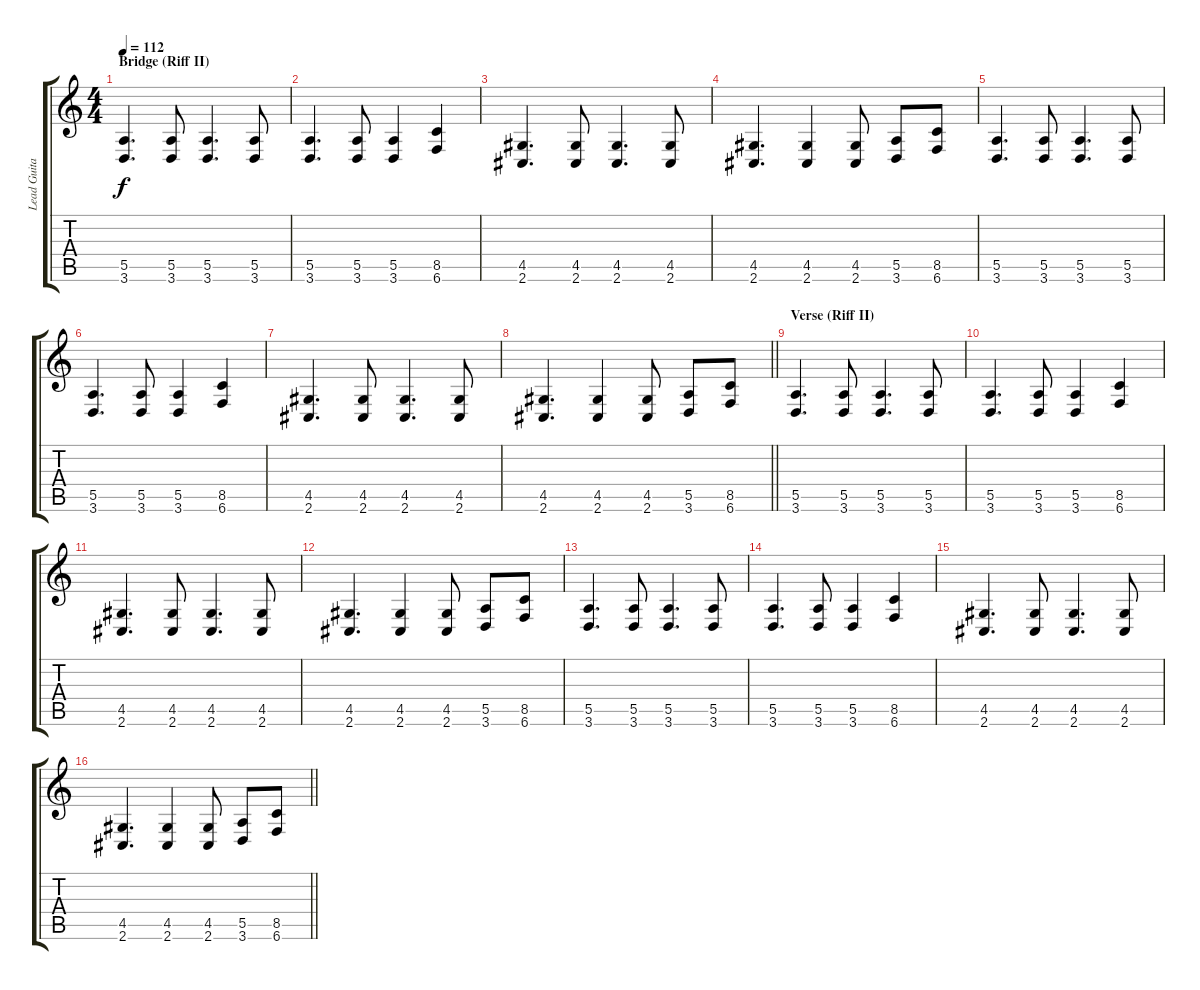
\track ("Lead Guitar" "Lead Guita") {instrument distortionguitar}
\staff {score tabs}
\tuning (B3 Gb3 D3 A2 E2 B1) {hide}
\ts (4 4)
\section ("" "Bridge (Riff II)")
\tempo 112
\clef g2
\ks c
(5.5 3.6).4{d dy f} (5.5 3.6).8 (5.5 3.6).4{d} (5.5 3.6).8 |
(5.5 3.6).4{d} (5.5 3.6).8 (5.5 3.6).4 (8.5 6.6).4 |
(4.5 2.6).4{d} (4.5 2.6).8 (4.5 2.6).4{d} (4.5 2.6).8 |
(4.5 2.6).4{d} (4.5 2.6).4 (4.5 2.6).8 (5.5 3.6).8 (8.5 6.6).8 |
(5.5 3.6).4{d} (5.5 3.6).8 (5.5 3.6).4{d} (5.5 3.6).8 |
(5.5 3.6).4{d} (5.5 3.6).8 (5.5 3.6).4 (8.5 6.6).4 |
(4.5 2.6).4{d} (4.5 2.6).8 (4.5 2.6).4{d} (4.5 2.6).8 |
\barLineRight lightlight
(4.5 2.6).4{d} (4.5 2.6).4 (4.5 2.6).8 (5.5 3.6).8 (8.5 6.6).8 |
\section ("" "Verse (Riff II)")
(5.5 3.6).4{d} (5.5 3.6).8 (5.5 3.6).4{d} (5.5 3.6).8 |
(5.5 3.6).4{d} (5.5 3.6).8 (5.5 3.6).4 (8.5 6.6).4 |
(4.5 2.6).4{d} (4.5 2.6).8 (4.5 2.6).4{d} (4.5 2.6).8 |
(4.5 2.6).4{d} (4.5 2.6).4 (4.5 2.6).8 (5.5 3.6).8 (8.5 6.6).8 |
(5.5 3.6).4{d} (5.5 3.6).8 (5.5 3.6).4{d} (5.5 3.6).8 |
(5.5 3.6).4{d} (5.5 3.6).8 (5.5 3.6).4 (8.5 6.6).4 |
(4.5 2.6).4{d} (4.5 2.6).8 (4.5 2.6).4{d} (4.5 2.6).8 |
\barLineRight lightlight
(4.5 2.6).4{d} (4.5 2.6).4 (4.5 2.6).8 (5.5 3.6).8 (8.5 6.6).8
